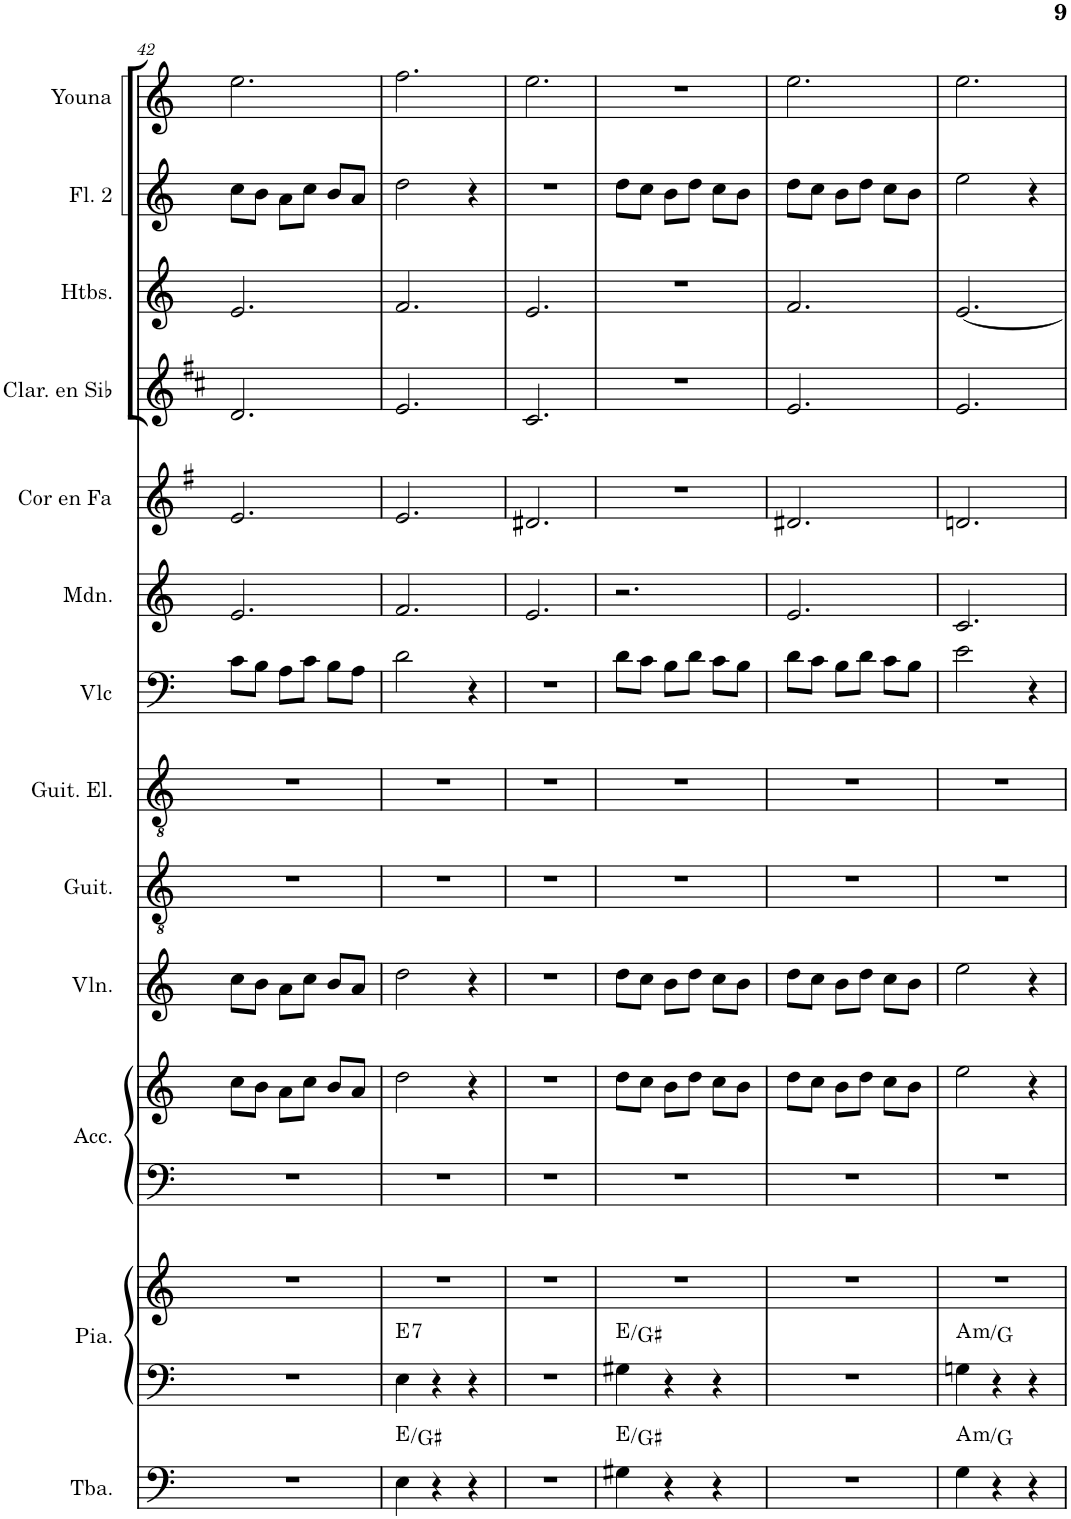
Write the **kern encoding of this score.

**kern	**harte	**kern	**kern	**harte	**kern	**kern	**kern	**kern	**kern	**kern	**kern	**kern	**kern	**kern	**kern	**kern
*part13	*part13	*part12	*part12	*part12	*part11	*part11	*part10	*part9	*part8	*part7	*part6	*part5	*part4	*part3	*part2	*part1
*staff15	*	*staff14	*staff13	*	*staff12	*staff11	*staff10	*staff9	*staff8	*staff7	*staff6	*staff5	*staff4	*staff3	*staff2	*staff1
*I"Tuba	*	*I"Piano	*	*	*I"Accordéon	*	*I"Violon	*I"Guitare acoustique	*I"Guitare électrique	*I"Violoncelle	*I"Mandoline	*I"Cor en Fa	*I"Clarinette en Sib	*I"Hautbois	*I"Flûte 2	*I"Flûte
*I'Tba.	*	*I'Pia.	*	*	*I'Acc.	*	*I'Vln.	*I'Guit.	*I'Guit. El.	*I'Vlc	*I'Mdn.	*I'Cor en Fa	*I'Clar. en Sib	*I'Htbs.	*I'Fl. 2	*
!!LO:PB:g=z
*clefF4	*	*clefF4	*clefG2	*	*clefF4	*clefG2	*clefG2	*clefGv2	*clefGv2	*clefF4	*clefG2	*clefG2	*clefG2	*clefG2	*clefG2	*clefG2
*	*	*	*	*	*	*	*	*	*	*	*	*Trd4c7	*Trd1c2	*	*	*
*k[]	*	*k[]	*k[]	*	*k[]	*k[]	*k[]	*k[]	*k[]	*k[]	*k[]	*k[f#]	*k[f#c#]	*k[]	*k[]	*k[]
*M3/4	*	*M3/4	*M3/4	*	*M3/4	*M3/4	*M3/4	*M3/4	*M3/4	*M3/4	*M3/4	*M3/4	*M3/4	*M3/4	*M3/4	*M3/4
=42	=42	=42	=42	=42	=42	=42	=42	=42	=42	=42	=42	=42	=42	=42	=42	=42
2.r	.	2.r	2.r	.	2.r	8cc\L	8cc\L	2.r	2.r	8c\L	2.e/	2.e/	2.d/	2.e/	8cc\L	2.ee\
.	.	.	.	.	.	8b\J	8b\J	.	.	8B\J	.	.	.	.	8b\J	.
.	.	.	.	.	.	8a\L	8a\L	.	.	8A\L	.	.	.	.	8a\L	.
.	.	.	.	.	.	8cc\J	8cc\J	.	.	8c\J	.	.	.	.	8cc\J	.
.	.	.	.	.	.	8b/L	8b/L	.	.	8B\L	.	.	.	.	8b/L	.
.	.	.	.	.	.	8a/J	8a/J	.	.	8A\J	.	.	.	.	8a/J	.
=43	=43	=43	=43	=43	=43	=43	=43	=43	=43	=43	=43	=43	=43	=43	=43	=43
!	!	!	!	!LO:H:kt=7	!	!	!	!	!	!	!	!	!	!	!	!
4E\	E:maj/3	4E\	2.r	E:7	2.r	2dd\	2dd\	2.r	2.r	2d\	2.f/	2.e/	2.e/	2.f/	2dd\	2.ff\
4r	.	4r	.	.	.	.	.	.	.	.	.	.	.	.	.	.
4r	.	4r	.	.	.	4r	4r	.	.	4r	.	.	.	.	4r	.
=44	=44	=44	=44	=44	=44	=44	=44	=44	=44	=44	=44	=44	=44	=44	=44	=44
2.r	.	2.r	2.r	.	2.r	2.r	2.r	2.r	2.r	2.r	2.e/	2.d#X/	2.c#/	2.e/	2.r	2.ee\
=45	=45	=45	=45	=45	=45	=45	=45	=45	=45	=45	=45	=45	=45	=45	=45	=45
4G#X\	E:maj/3	4G#X\	2.r	E:maj/3	2.r	8dd\L	8dd\L	2.r	2.r	8d\L	2.r	2.r	2.r	2.r	8dd\L	2.r
.	.	.	.	.	.	8cc\J	8cc\J	.	.	8c\J	.	.	.	.	8cc\J	.
4r	.	4r	.	.	.	8b\L	8b\L	.	.	8B\L	.	.	.	.	8b\L	.
.	.	.	.	.	.	8dd\J	8dd\J	.	.	8d\J	.	.	.	.	8dd\J	.
4r	.	4r	.	.	.	8cc\L	8cc\L	.	.	8c\L	.	.	.	.	8cc\L	.
.	.	.	.	.	.	8b\J	8b\J	.	.	8B\J	.	.	.	.	8b\J	.
=46	=46	=46	=46	=46	=46	=46	=46	=46	=46	=46	=46	=46	=46	=46	=46	=46
2.r	.	2.r	2.r	.	2.r	8dd\L	8dd\L	2.r	2.r	8d\L	2.e/	2.d#X/	2.e/	2.f/	8dd\L	2.ee\
.	.	.	.	.	.	8cc\J	8cc\J	.	.	8c\J	.	.	.	.	8cc\J	.
.	.	.	.	.	.	8b\L	8b\L	.	.	8B\L	.	.	.	.	8b\L	.
.	.	.	.	.	.	8dd\J	8dd\J	.	.	8d\J	.	.	.	.	8dd\J	.
.	.	.	.	.	.	8cc\L	8cc\L	.	.	8c\L	.	.	.	.	8cc\L	.
.	.	.	.	.	.	8b\J	8b\J	.	.	8B\J	.	.	.	.	8b\J	.
=47	=47	=47	=47	=47	=47	=47	=47	=47	=47	=47	=47	=47	=47	=47	=47	=47
!	!LO:H:kt=m	!	!	!LO:H:kt=m	!	!	!	!	!	!	!	!	!	!	!	!
4G\	A:min/b7	4Gn\	2.r	A:min/b7	2.r	2ee\	2ee\	2.r	2.r	2e\	2.c/	2.dn/	2.e/	[2.e/	2ee\	2.ee\
4r	.	4r	.	.	.	.	.	.	.	.	.	.	.	.	.	.
4r	.	4r	.	.	.	4r	4r	.	.	4r	.	.	.	.	4r	.
=	=	=	=	=	=	=	=	=	=	=	=	=	=	=	=	=
*-	*-	*-	*-	*-	*-	*-	*-	*-	*-	*-	*-	*-	*-	*-	*-	*-
